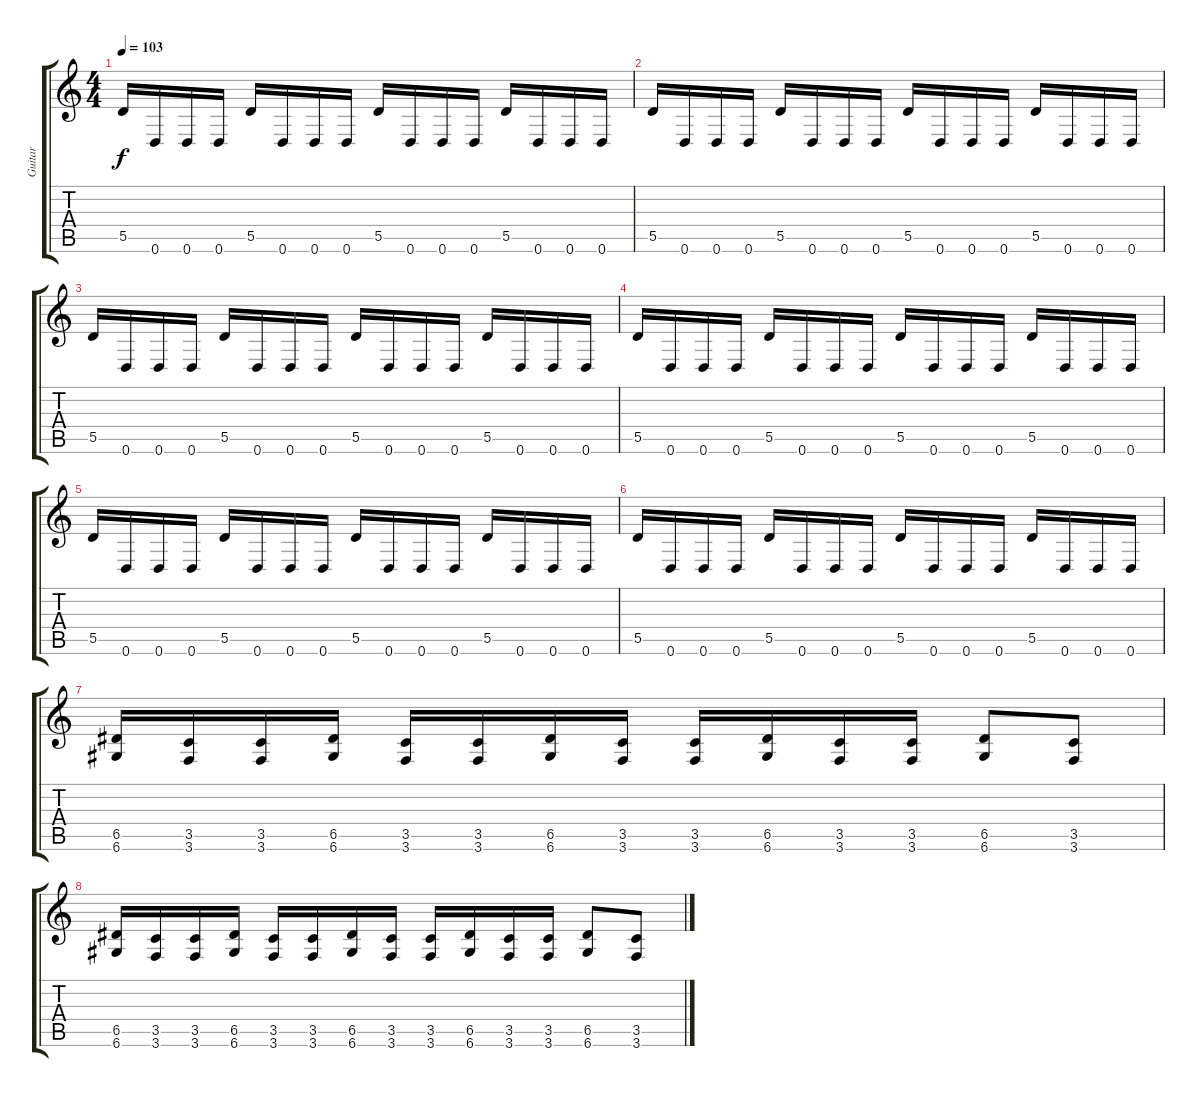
\track ("Guitar" "Guitar") {instrument distortionguitar}
\staff {score tabs}
\tuning (E4 B3 G3 D3 A2 D2) {hide}
\ts (4 4)
\tempo 103
\clef g2
\ks c
5.5.16{dy f} 0.6.16 0.6.16 0.6.16 5.5.16 0.6.16 0.6.16 0.6.16 5.5.16 0.6.16 0.6.16 0.6.16 5.5.16 0.6.16 0.6.16 0.6.16 |
5.5.16 0.6.16 0.6.16 0.6.16 5.5.16 0.6.16 0.6.16 0.6.16 5.5.16 0.6.16 0.6.16 0.6.16 5.5.16 0.6.16 0.6.16 0.6.16 |
5.5.16 0.6.16 0.6.16 0.6.16 5.5.16 0.6.16 0.6.16 0.6.16 5.5.16 0.6.16 0.6.16 0.6.16 5.5.16 0.6.16 0.6.16 0.6.16 |
5.5.16 0.6.16 0.6.16 0.6.16 5.5.16 0.6.16 0.6.16 0.6.16 5.5.16 0.6.16 0.6.16 0.6.16 5.5.16 0.6.16 0.6.16 0.6.16 |
5.5.16 0.6.16 0.6.16 0.6.16 5.5.16 0.6.16 0.6.16 0.6.16 5.5.16 0.6.16 0.6.16 0.6.16 5.5.16 0.6.16 0.6.16 0.6.16 |
5.5.16 0.6.16 0.6.16 0.6.16 5.5.16 0.6.16 0.6.16 0.6.16 5.5.16 0.6.16 0.6.16 0.6.16 5.5.16 0.6.16 0.6.16 0.6.16 |
(6.5 6.6).16 (3.5 3.6).16 (3.5 3.6).16 (6.5 6.6).16 (3.5 3.6).16 (3.5 3.6).16 (6.5 6.6).16 (3.5 3.6).16 (3.5 3.6).16 (6.5 6.6).16 (3.5 3.6).16 (3.5 3.6).16 (6.5 6.6).8 (3.5 3.6).8 |
(6.5 6.6).16 (3.5 3.6).16 (3.5 3.6).16 (6.5 6.6).16 (3.5 3.6).16 (3.5 3.6).16 (6.5 6.6).16 (3.5 3.6).16 (3.5 3.6).16 (6.5 6.6).16 (3.5 3.6).16 (3.5 3.6).16 (6.5 6.6).8 (3.5 3.6).8
